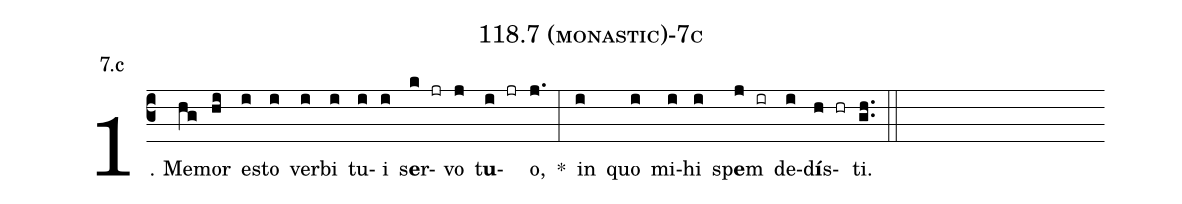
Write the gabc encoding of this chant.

name: 118.7 (monastic)-7c;
annotation: 7.c;
%%
(c3)1. Me(hg)mor(hi) es(i)to(i) ver(i)bi(i) tu(i)i(i) s<b>e</b>r(k jr)vo(j) t<b>u</b>(i jr)o,(j.) *(:) in(i) quo(i) mi(i)hi(i) sp<b>e</b>m(j ir) de(i)d<b>í</b>s(h hr)ti.(gh..) (::)
